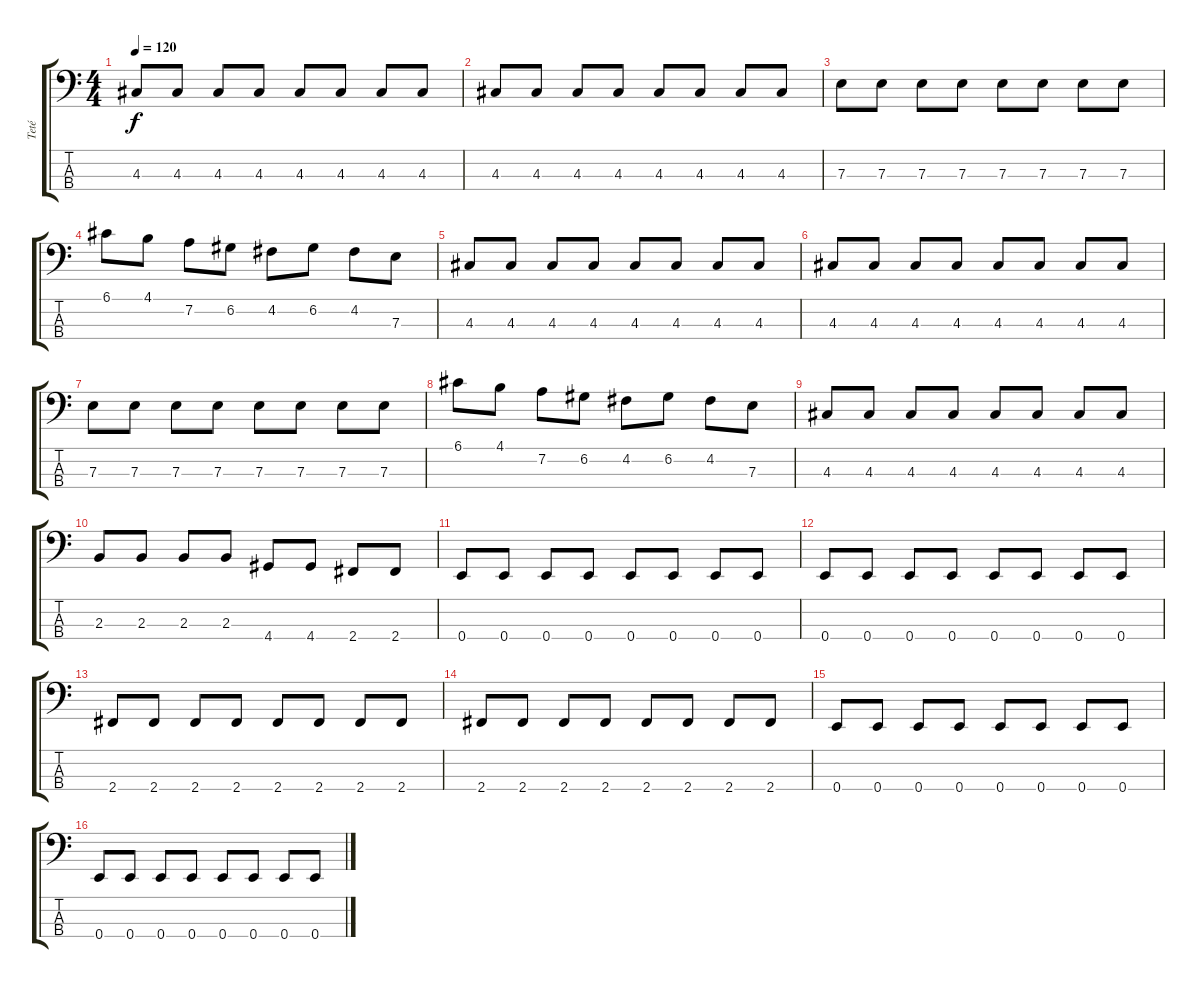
\track ("Teté" "Teté") {instrument electricbasspick}
\staff {score tabs}
\tuning (G2 D2 A1 E1) {hide}
\ts (4 4)
\tempo 120
\clef f4
\ks c
4.3.8{dy f} 4.3.8 4.3.8 4.3.8 4.3.8 4.3.8 4.3.8 4.3.8 |
4.3.8 4.3.8 4.3.8 4.3.8 4.3.8 4.3.8 4.3.8 4.3.8 |
7.3.8 7.3.8 7.3.8 7.3.8 7.3.8 7.3.8 7.3.8 7.3.8 |
6.1.8 4.1.8 7.2.8 6.2.8 4.2.8 6.2.8 4.2.8 7.3.8 |
4.3.8 4.3.8 4.3.8 4.3.8 4.3.8 4.3.8 4.3.8 4.3.8 |
4.3.8 4.3.8 4.3.8 4.3.8 4.3.8 4.3.8 4.3.8 4.3.8 |
7.3.8 7.3.8 7.3.8 7.3.8 7.3.8 7.3.8 7.3.8 7.3.8 |
6.1.8 4.1.8 7.2.8 6.2.8 4.2.8 6.2.8 4.2.8 7.3.8 |
4.3.8 4.3.8 4.3.8 4.3.8 4.3.8 4.3.8 4.3.8 4.3.8 |
2.3.8 2.3.8 2.3.8 2.3.8 4.4.8 4.4.8 2.4.8 2.4.8 |
0.4.8 0.4.8 0.4.8 0.4.8 0.4.8 0.4.8 0.4.8 0.4.8 |
0.4.8 0.4.8 0.4.8 0.4.8 0.4.8 0.4.8 0.4.8 0.4.8 |
2.4.8 2.4.8 2.4.8 2.4.8 2.4.8 2.4.8 2.4.8 2.4.8 |
2.4.8 2.4.8 2.4.8 2.4.8 2.4.8 2.4.8 2.4.8 2.4.8 |
0.4.8 0.4.8 0.4.8 0.4.8 0.4.8 0.4.8 0.4.8 0.4.8 |
0.4.8 0.4.8 0.4.8 0.4.8 0.4.8 0.4.8 0.4.8 0.4.8
